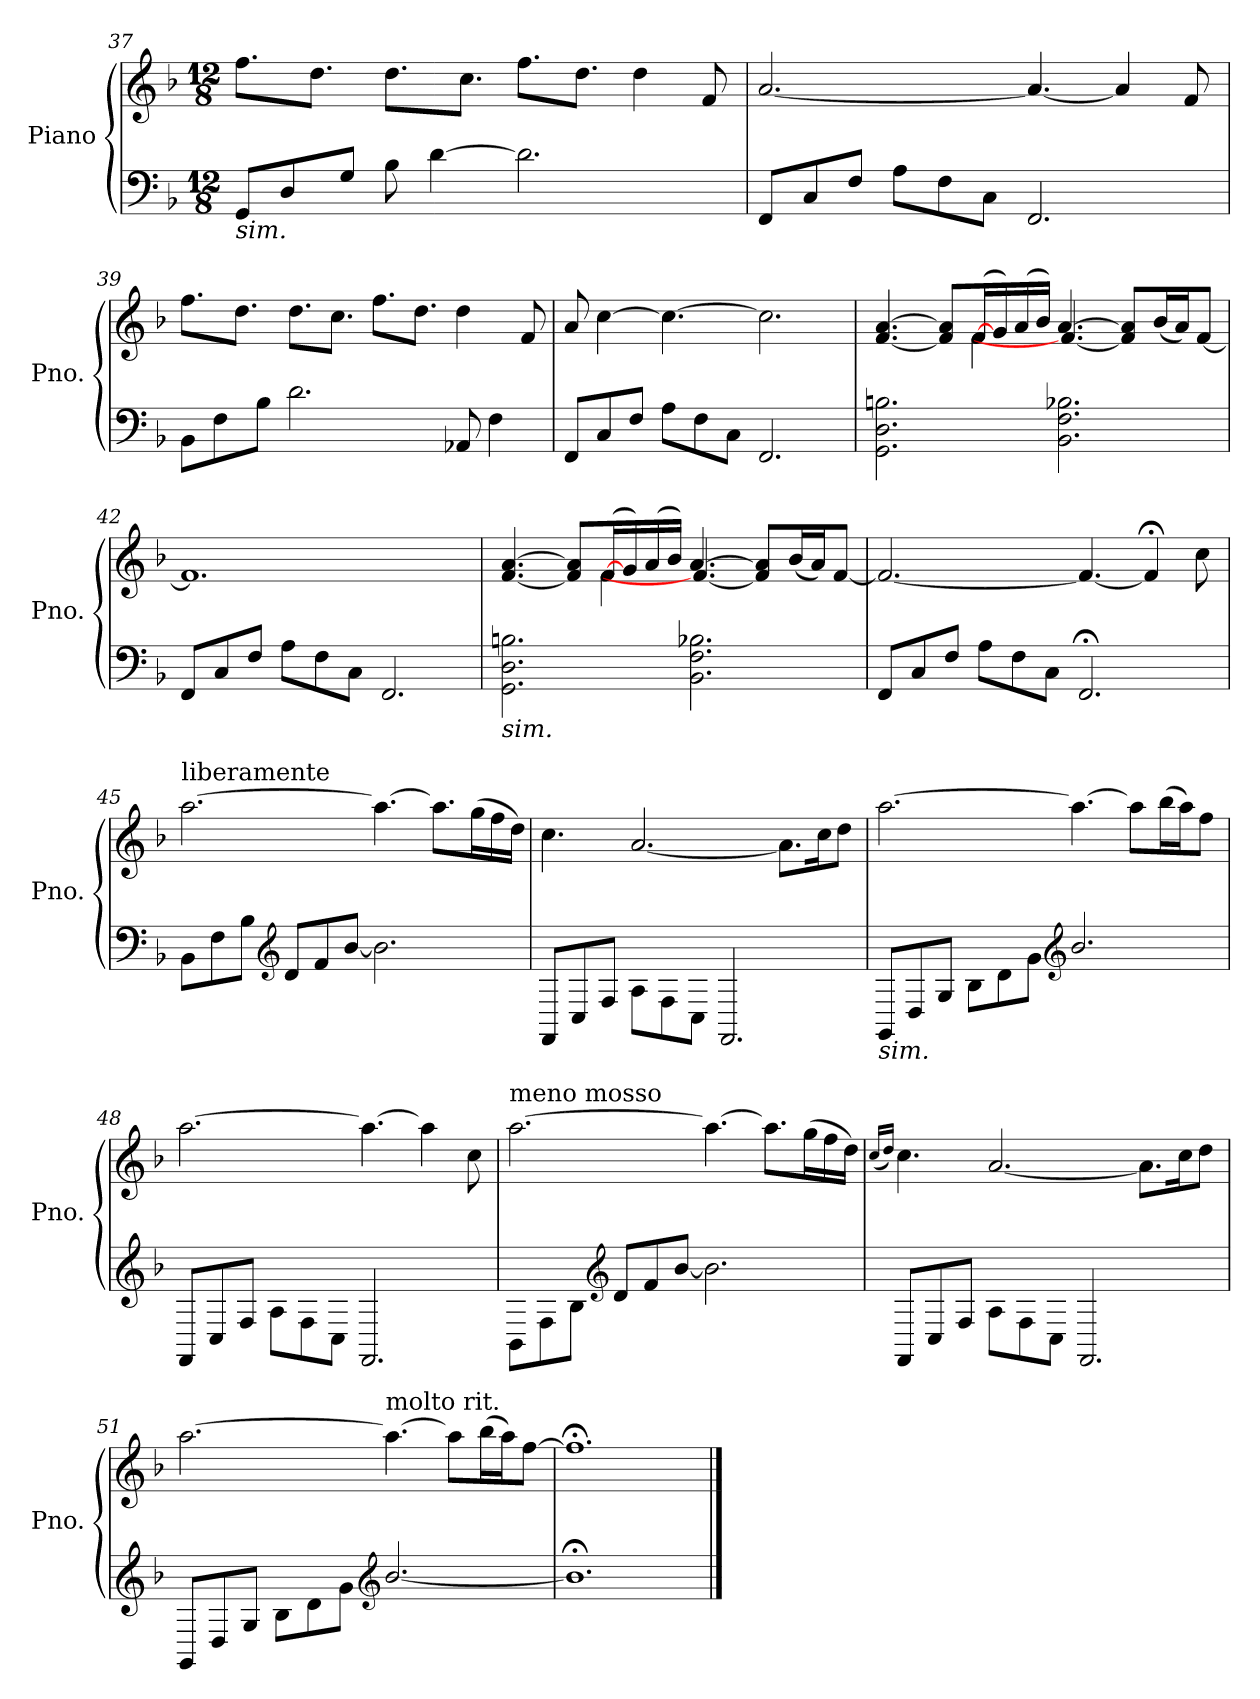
**kern	**kern
*part1	*part1
*staff2	*staff1
*I"Piano	*
*I'Pno.	*
!!LO:LB:g=z
*clefF4	*clefG2
*k[b-]	*k[b-]
*M12/8	*M12/8
=37	=37
!LO:TX:b:i:t=sim.	!
8GG/L	8.ff\L
8D/	.
.	8.dd\J
8G/J	.
8B-\	8.dd\L
[4d\	.
.	8.cc\J
2.d\]	8.ff\L
.	8.dd\J
.	4dd\
.	8f/
=38	=38
8FF/L	[2.a/
8C/	.
8F/J	.
8A\L	.
8F\	.
8C\J	.
2.FF/	4.a/_
.	4a/]
.	8f/
=39	=39
8BB-\L	8.ff\L
8F\	.
.	8.dd\J
8B-\J	.
2.d\	8.dd\L
.	8.cc\J
.	8.ff\L
.	8.dd\J
8AA-X/	4dd\
4F\	.
.	8f/
!!LO:LB:g=z
=40	=40
8FF/L	8a/
8C/	[4cc\
8F/J	.
8A\L	4.cc\_
8F\	.
8C\J	.
2.FF/	2.cc\]
=41	=41
*	*^
2.GG\ 2.D\ 2.Bn\	[4.f/ [4.a/	2ryy
.	8f/] 8a/]L	.
.	(>[16f/L	4f\
.	16g/)	.
.	(>16a/	.
.	16b-/JJ)	.
2.BB-\ 2.F\ 2.B-X\	[4.a/	4.f/_
.	8f/] 8a/]L	8ryy
.	(<16b-/L	4ryy
.	16a/J)	.
.	[8f/J	.
*	*v	*v
=42	=42
8FF/L	1.f]
8C/	.
8F/J	.
8A\L	.
8F\	.
8C\J	.
2.FF/	.
=43	=43
*	*^
!LO:TX:b:i:t=sim.	!	!
2.GG\ 2.D\ 2.Bn\	[4.f/ [4.a/	2ryy
.	8f/] 8a/]L	.
.	(>[16f/L	4f\
.	16g/)	.
.	(>16a/	.
.	16b-/JJ)	.
2.BB-\ 2.F\ 2.B-X\	[4.a/	4.f/_
.	8f/] 8a/]L	8ryy
.	(<16b-/L	4ryy
.	16a/J)	.
.	[8f/J	.
*	*v	*v
!!LO:LB:g=z
=44	=44
8FF/L	2.f/_
8C/	.
8F/J	.
8A\L	.
8F\	.
8C\J	.
2.FF;</	4.f/_
.	4f;</]
.	8cc\
=45	=45
!	!LO:TX:a:t=liberamente
8BB-\L	[2.aa\
8F\	.
8B-\J	.
*clefG2	*
8d/L	.
8f/	.
[8b-/J	.
2.b-\]	4.aa\_
.	8.aa\L]
.	(>16gg\L
.	16ff\
.	16dd\JJ)
=46	=46
8FF/L	4.cc\
8C/	.
8F/J	.
8A\L	[2.a/
8F\	.
8C\J	.
2.FF/	.
.	8.a\L]
.	16cc\K
.	8dd\J
!!LO:LB:g=z
=47	=47
!LO:TX:b:i:t=sim.	!
8GG/L	[2.aa\
8D/	.
8G/J	.
8B-\L	.
8d\	.
8g\J	.
*clefG2	*
2.b-/	4.aa\_
.	8aa\L]
.	(>16bb-\L
.	16aa\J)
.	8ff\J
=48	=48
8FF/L	[2.aa\
8C/	.
8F/J	.
8A\L	.
8F\	.
8C\J	.
2.FF/	4.aa\_
.	4aa\]
.	8cc\
=49	=49
!	!LO:TX:a:t=meno mosso
8BB-\L	[2.aa\
8F\	.
8B-\J	.
*clefG2	*
8d/L	.
8f/	.
[8b-/J	.
2.b-\]	4.aa\_
.	8.aa\L]
.	(>16gg\L
.	16ff\
.	16dd\JJ)
!!LO:LB:g=z
=50	=50
.	(<16qcc/LL
.	16qdd/JJ)
8FF/L	4.cc\
8C/	.
8F/J	.
8A\L	[2.a/
8F\	.
8C\J	.
2.FF/	.
.	8.a\L]
.	16cc\K
.	8dd\J
=51	=51
8GG/L	[2.aa\
8D/	.
8G/J	.
8B-\L	.
8d\	.
8g\J	.
*clefG2	*
!	!LO:TX:a:t=molto rit.
[2.b-/	4.aa\_
.	8aa\L]
.	(>16bb-\L
.	16aa\J)
.	[8ff\J
=52	=52
1.b-;<]	1.ff;<]
==	==
*-	*-
